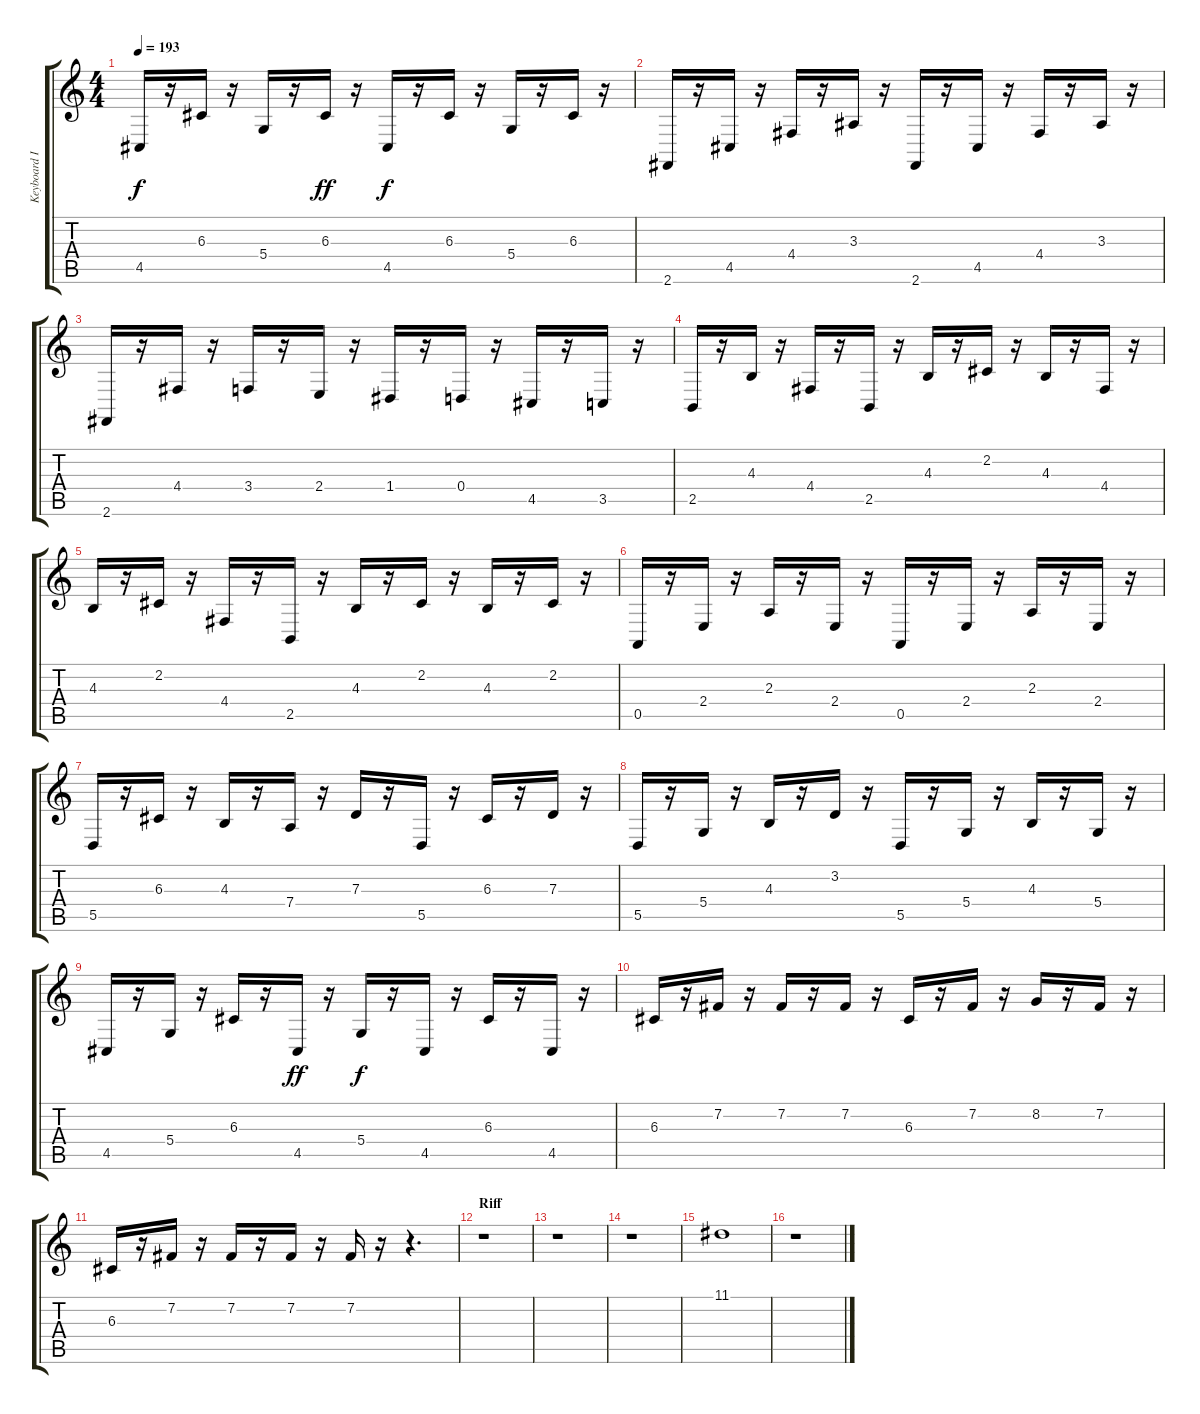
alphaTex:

\track ("Keyboard III" "Keyboard I") {instrument synthbrass2}
\staff {score tabs}
\tuning (E4 B3 G3 D3 A2 E2) {hide}
\ts (4 4)
\tempo 193
\clef g2
\ks c
4.5.16{dy f} r.16 6.3.16 r.16 5.4.16 r.16 6.3.16{dy ff} r.16 4.5.16{dy f} r.16 6.3.16 r.16 5.4.16 r.16 6.3.16 r.16 |
2.6.16 r.16 4.5.16 r.16 4.4.16 r.16 3.3.16 r.16 2.6.16 r.16 4.5.16 r.16 4.4.16 r.16 3.3.16 r.16 |
2.6.16 r.16 4.4.16 r.16 3.4.16 r.16 2.4.16 r.16 1.4.16 r.16 0.4.16 r.16 4.5.16 r.16 3.5.16 r.16 |
2.5.16 r.16 4.3.16 r.16 4.4.16 r.16 2.5.16 r.16 4.3.16 r.16 2.2.16 r.16 4.3.16 r.16 4.4.16 r.16 |
4.3.16 r.16 2.2.16 r.16 4.4.16 r.16 2.5.16 r.16 4.3.16 r.16 2.2.16 r.16 4.3.16 r.16 2.2.16 r.16 |
0.5.16 r.16 2.4.16 r.16 2.3.16 r.16 2.4.16 r.16 0.5.16 r.16 2.4.16 r.16 2.3.16 r.16 2.4.16 r.16 |
5.5.16 r.16 6.3.16 r.16 4.3.16 r.16 7.4.16 r.16 7.3.16 r.16 5.5.16 r.16 6.3.16 r.16 7.3.16 r.16 |
5.5.16 r.16 5.4.16 r.16 4.3.16 r.16 3.2.16 r.16 5.5.16 r.16 5.4.16 r.16 4.3.16 r.16 5.4.16 r.16 |
4.5.16 r.16 5.4.16 r.16 6.3.16 r.16 4.5.16{dy ff} r.16 5.4.16{dy f} r.16 4.5.16 r.16 6.3.16 r.16 4.5.16 r.16 |
6.3.16 r.16 7.2.16 r.16 7.2.16 r.16 7.2.16 r.16 6.3.16 r.16 7.2.16 r.16 8.2.16 r.16 7.2.16 r.16 |
6.3.16 r.16 7.2.16 r.16 7.2.16 r.16 7.2.16 r.16 7.2.16 r.16 r.4{d} |
\section ("" "Riff")
r.1 |
r.1 |
r.1 |
11.1.1{balance 8 instrument reversecymbal} |
r.1
